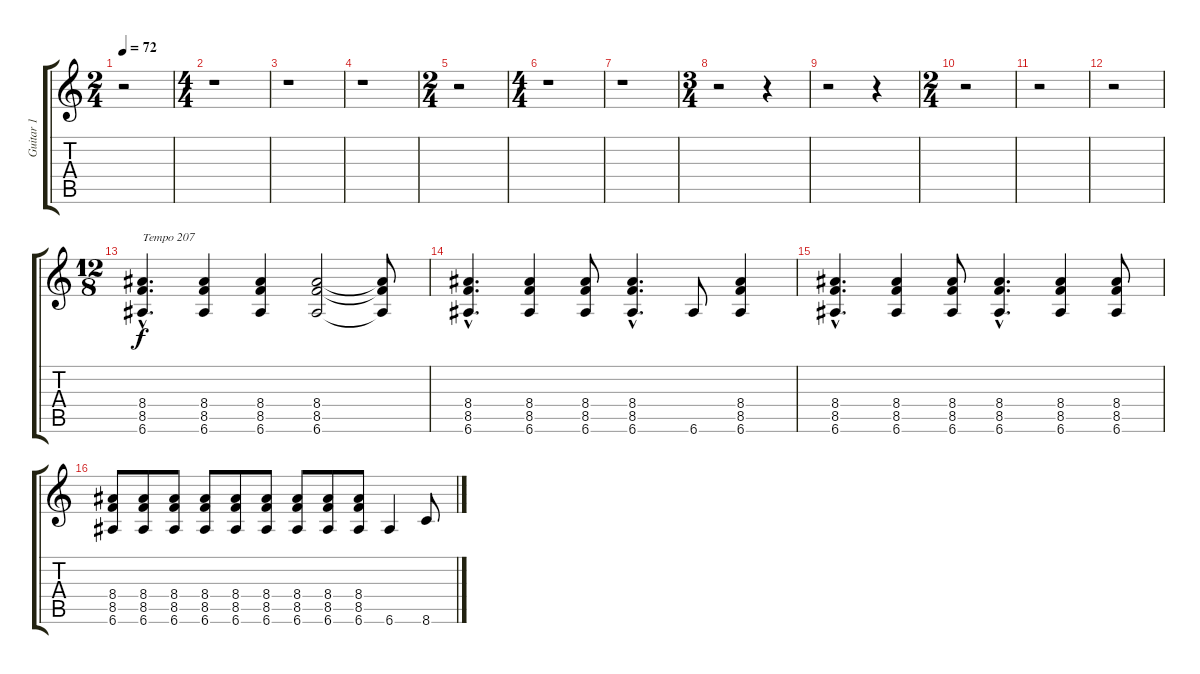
\track ("Guitar 1" "Guitar 1") {instrument overdrivenguitar}
\staff {score tabs}
\tuning (E4 B3 G3 D3 A2 E2) {hide}
\ts (2 4)
\tempo 72
\clef g2
\ks c
r.2{dy f} |
\ts (4 4)
r.1 |
r.1 |
r.1 |
\ts (2 4)
r.2 |
\ts (4 4)
r.1 |
r.1 |
\ts (3 4)
r.2 r.4 |
r.2 r.4 |
\ts (2 4)
r.2 |
r.2 |
r.2 |
\ts (12 8)
(8.4{hac} 8.5{hac} 6.6{hac}).4{d txt "Tempo 207"} (8.4 8.5 6.6).4 (8.4 8.5 6.6).4 (8.4 8.5 6.6).2 (8.4{t} 8.5{t} 6.6{t}).8 |
(8.4{hac} 8.5{hac} 6.6{hac}).4{d} (8.4 8.5 6.6).4 (8.4 8.5 6.6).8 (8.4{hac} 8.5{hac} 6.6{hac}).4{d} 6.6.8 (8.4 8.5 6.6).4 |
(8.4{hac} 8.5{hac} 6.6{hac}).4{d} (8.4 8.5 6.6).4 (8.4 8.5 6.6).8 (8.4{hac} 8.5{hac} 6.6{hac}).4{d} (8.4 8.5 6.6).4 (8.4 8.5 6.6).8 |
(8.4 8.5 6.6).8 (8.4 8.5 6.6).8 (8.4 8.5 6.6).8 (8.4 8.5 6.6).8 (8.4 8.5 6.6).8 (8.4 8.5 6.6).8 (8.4 8.5 6.6).8 (8.4 8.5 6.6).8 (8.4 8.5 6.6).8 6.6.4 8.6.8
